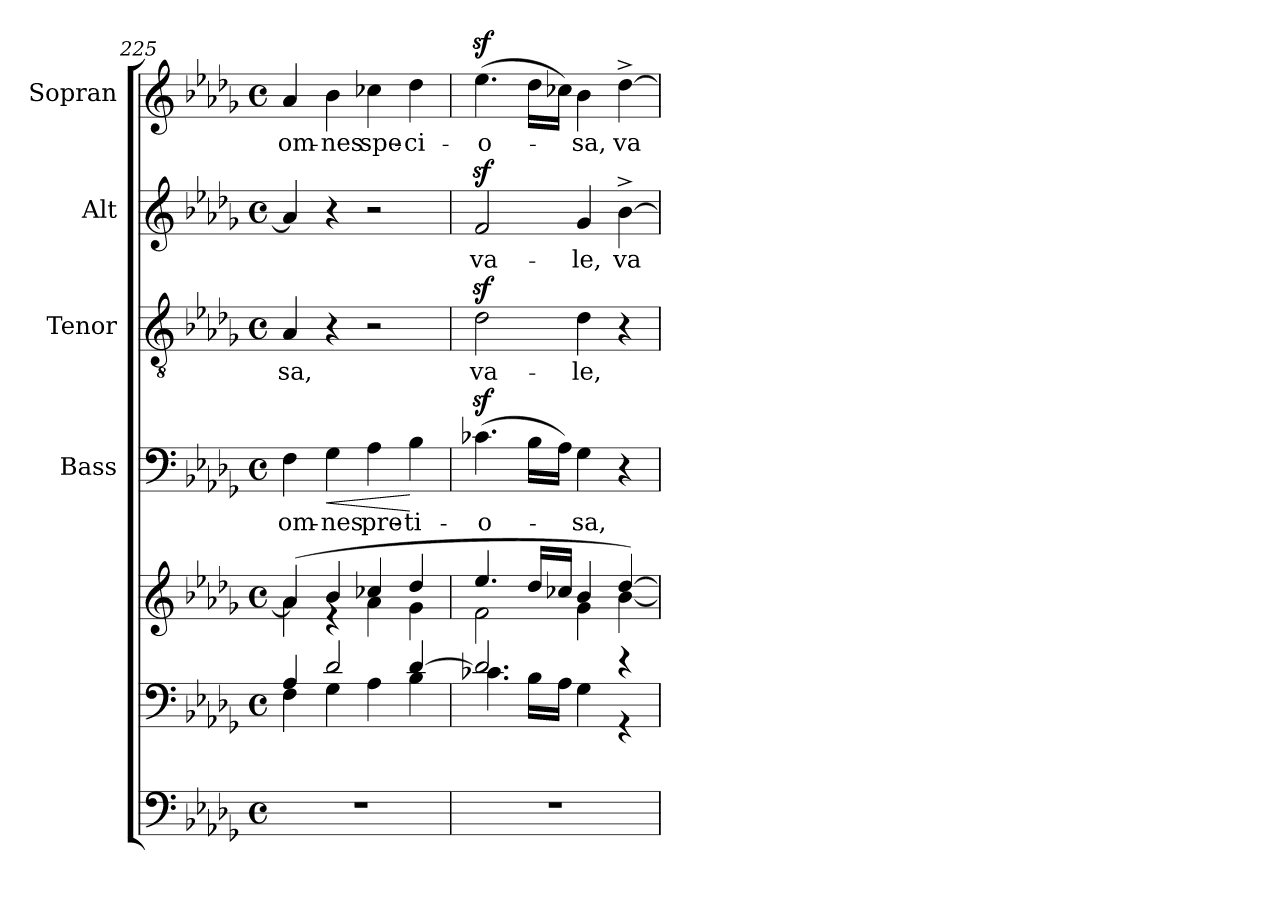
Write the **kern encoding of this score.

**kern	**kern	**kern	**kern	**text	**dynam	**kern	**text	**kern	**text	**kern	**text
*part6	*part5	*part5	*part4	*part4	*part4	*part3	*part3	*part2	*part2	*part1	*part1
*staff7	*staff6	*staff5	*staff4	*staff4	*staff4	*staff3	*staff3	*staff2	*staff2	*staff1	*staff1
*	*	*	*I"Bass	*	*	*I"Tenor	*	*I"Alt	*	*I"Sopran	*
*	*	*	*I'B.	*	*	*I'T.	*	*I'A.	*	*I'S.	*
*clefF4	*clefF4	*clefG2	*clefF4	*	*	*clefGv2	*	*clefG2	*	*clefG2	*
*k[b-e-a-d-g-]	*k[b-e-a-d-g-]	*k[b-e-a-d-g-]	*k[b-e-a-d-g-]	*	*	*k[b-e-a-d-g-]	*	*k[b-e-a-d-g-]	*	*k[b-e-a-d-g-]	*
*D-:	*D-:	*D-:	*D-:	*	*	*D-:	*	*D-:	*	*D-:	*
*M4/4	*M4/4	*M4/4	*M4/4	*	*	*M4/4	*	*M4/4	*	*M4/4	*
*met(c)	*met(c)	*met(c)	*met(c)	*	*	*met(c)	*	*met(c)	*	*met(c)	*
=225	=225	=225	=225	=225	=225	=225	=225	=225	=225	=225	=225
*	*^	*^	*	*	*	*	*	*	*	*	*
!	!	!	!	!	!	!LO:LY:b	!	!	!LO:LY:b	!	!	!	!LO:LY:b
1r	4A-/	4F\	(4a-/]	4a-\	4F\	om-	.	4A-/	-sa,	4a-/]	.	4a-/	om-
!	!	!	!	!	!	!LO:LY:b	!LO:HP:b	!	!	!	!	!	!LO:LY:b
.	2d-/	4G-\	4b-/	4rd	4G-\	-nes	<	4r	.	4r	.	4b-\	-nes
!	!	!	!	!	!	!LO:LY:b	!	!	!	!	!	!	!LO:LY:b
.	.	4A-\	4cc-X/	4a-\	4A-\	pre-	.	2r	.	2r	.	4cc-X\	spe-
!	!	!	!	!	!	!LO:LY:b	!	!	!	!	!	!	!LO:LY:b
.	[>4d-/	4B-\	4dd-/	4g-\	4B-\	-ti-	[	.	.	.	.	4dd-\	-ci-
=226	=226	=226	=226	=226	=226	=226	=226	=226	=226	=226	=226	=226	=226
!	!	!	!	!	!	!LO:LY:b	!	!	!LO:LY:b	!	!LO:LY:b	!	!LO:LY:b
1r	2.d-/]	4.c-X\	4.ee-/	2f\	(>4.c-Xz>\	-o-	.	2d-z>\	va-	2fz>/	va-	(>4.ee-z>\	-o-
.	.	16B-\LL	16dd-/LL	.	16B-\LL	.	.	.	.	.	.	16dd-\LL	.
.	.	16A-\JJ	16cc-X/JJ	.	16A-\JJ)	.	.	.	.	.	.	16cc-X\JJ)	.
!	!	!	!	!	!	!LO:LY:b	!	!	!LO:LY:b	!	!LO:LY:b	!	!LO:LY:b
.	.	4G-\	4b-/	4g-\	4G-\	-sa,	.	4d-\	-le,	4g-/	-le,	4b-\	-sa,
!	!	!	!	!	!	!	!	!	!	!	!LO:LY:b	!	!LO:LY:b
.	4r	4r	[>4dd-/)	[<4b-\	4r	.	.	4r	.	[4b-^>\	va-	[4dd-^>\	va-
*	*v	*v	*	*	*	*	*	*	*	*	*	*	*
*	*	*v	*v	*	*	*	*	*	*	*	*	*
=	=	=	=	=	=	=	=	=	=	=	=
*-	*-	*-	*-	*-	*-	*-	*-	*-	*-	*-	*-
